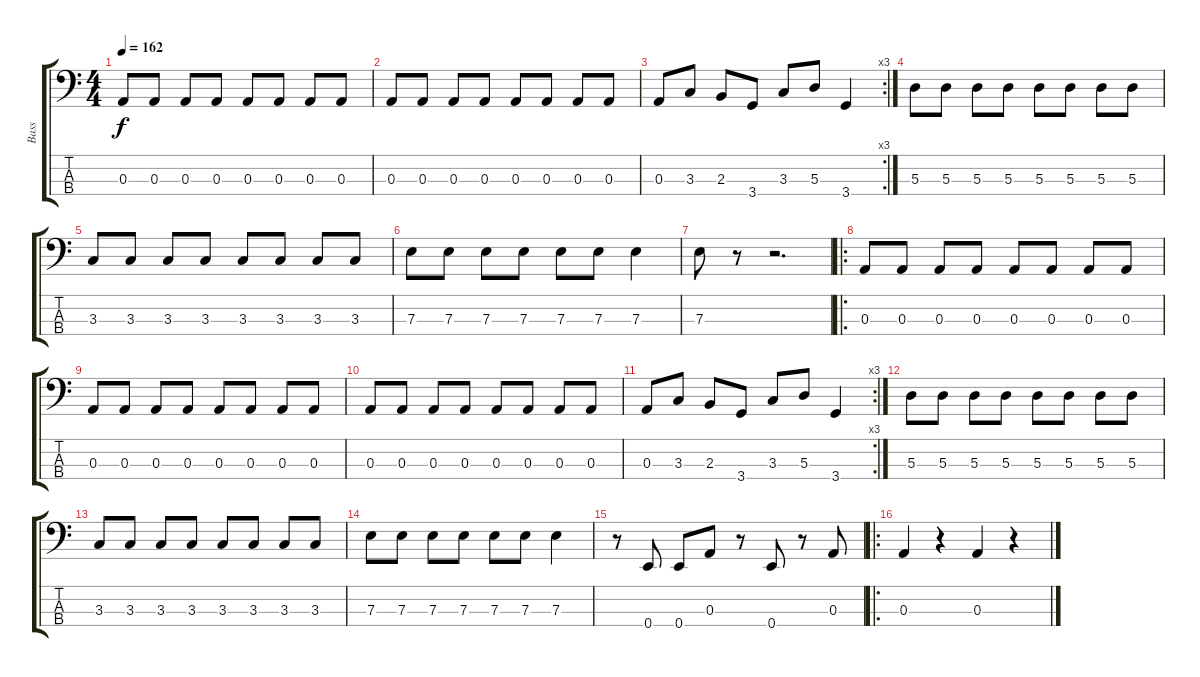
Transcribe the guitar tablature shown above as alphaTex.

\track ("Bass" "Bass") {instrument electricbassfinger}
\staff {score tabs}
\tuning (G2 D2 A1 E1) {hide}
\ts (4 4)
\tempo 162
\clef f4
\ks c
0.3.8{dy f} 0.3.8 0.3.8 0.3.8 0.3.8 0.3.8 0.3.8 0.3.8 |
0.3.8 0.3.8 0.3.8 0.3.8 0.3.8 0.3.8 0.3.8 0.3.8 |
\rc 3
0.3.8 3.3.8 2.3.8 3.4.8 3.3.8 5.3.8 3.4.4 |
5.3.8 5.3.8 5.3.8 5.3.8 5.3.8 5.3.8 5.3.8 5.3.8 |
3.3.8 3.3.8 3.3.8 3.3.8 3.3.8 3.3.8 3.3.8 3.3.8 |
7.3.8 7.3.8 7.3.8 7.3.8 7.3.8 7.3.8 7.3.4 |
7.3.8 r.8 r.2{d} |
\ro
0.3.8{instrument electricbassfinger} 0.3.8 0.3.8 0.3.8 0.3.8 0.3.8 0.3.8 0.3.8 |
0.3.8 0.3.8 0.3.8 0.3.8 0.3.8 0.3.8 0.3.8 0.3.8 |
0.3.8 0.3.8 0.3.8 0.3.8 0.3.8 0.3.8 0.3.8 0.3.8 |
\rc 3
0.3.8 3.3.8 2.3.8 3.4.8 3.3.8 5.3.8 3.4.4 |
5.3.8 5.3.8 5.3.8 5.3.8 5.3.8 5.3.8 5.3.8 5.3.8 |
3.3.8 3.3.8 3.3.8 3.3.8 3.3.8 3.3.8 3.3.8 3.3.8 |
7.3.8 7.3.8 7.3.8 7.3.8 7.3.8 7.3.8 7.3.4 |
r.8{instrument slapbass1} 0.4.8 0.4.8 0.3.8 r.8 0.4.8 r.8 0.3.8 |
\ro
0.3.4{instrument electricbassfinger} r.4 0.3.4 r.4
